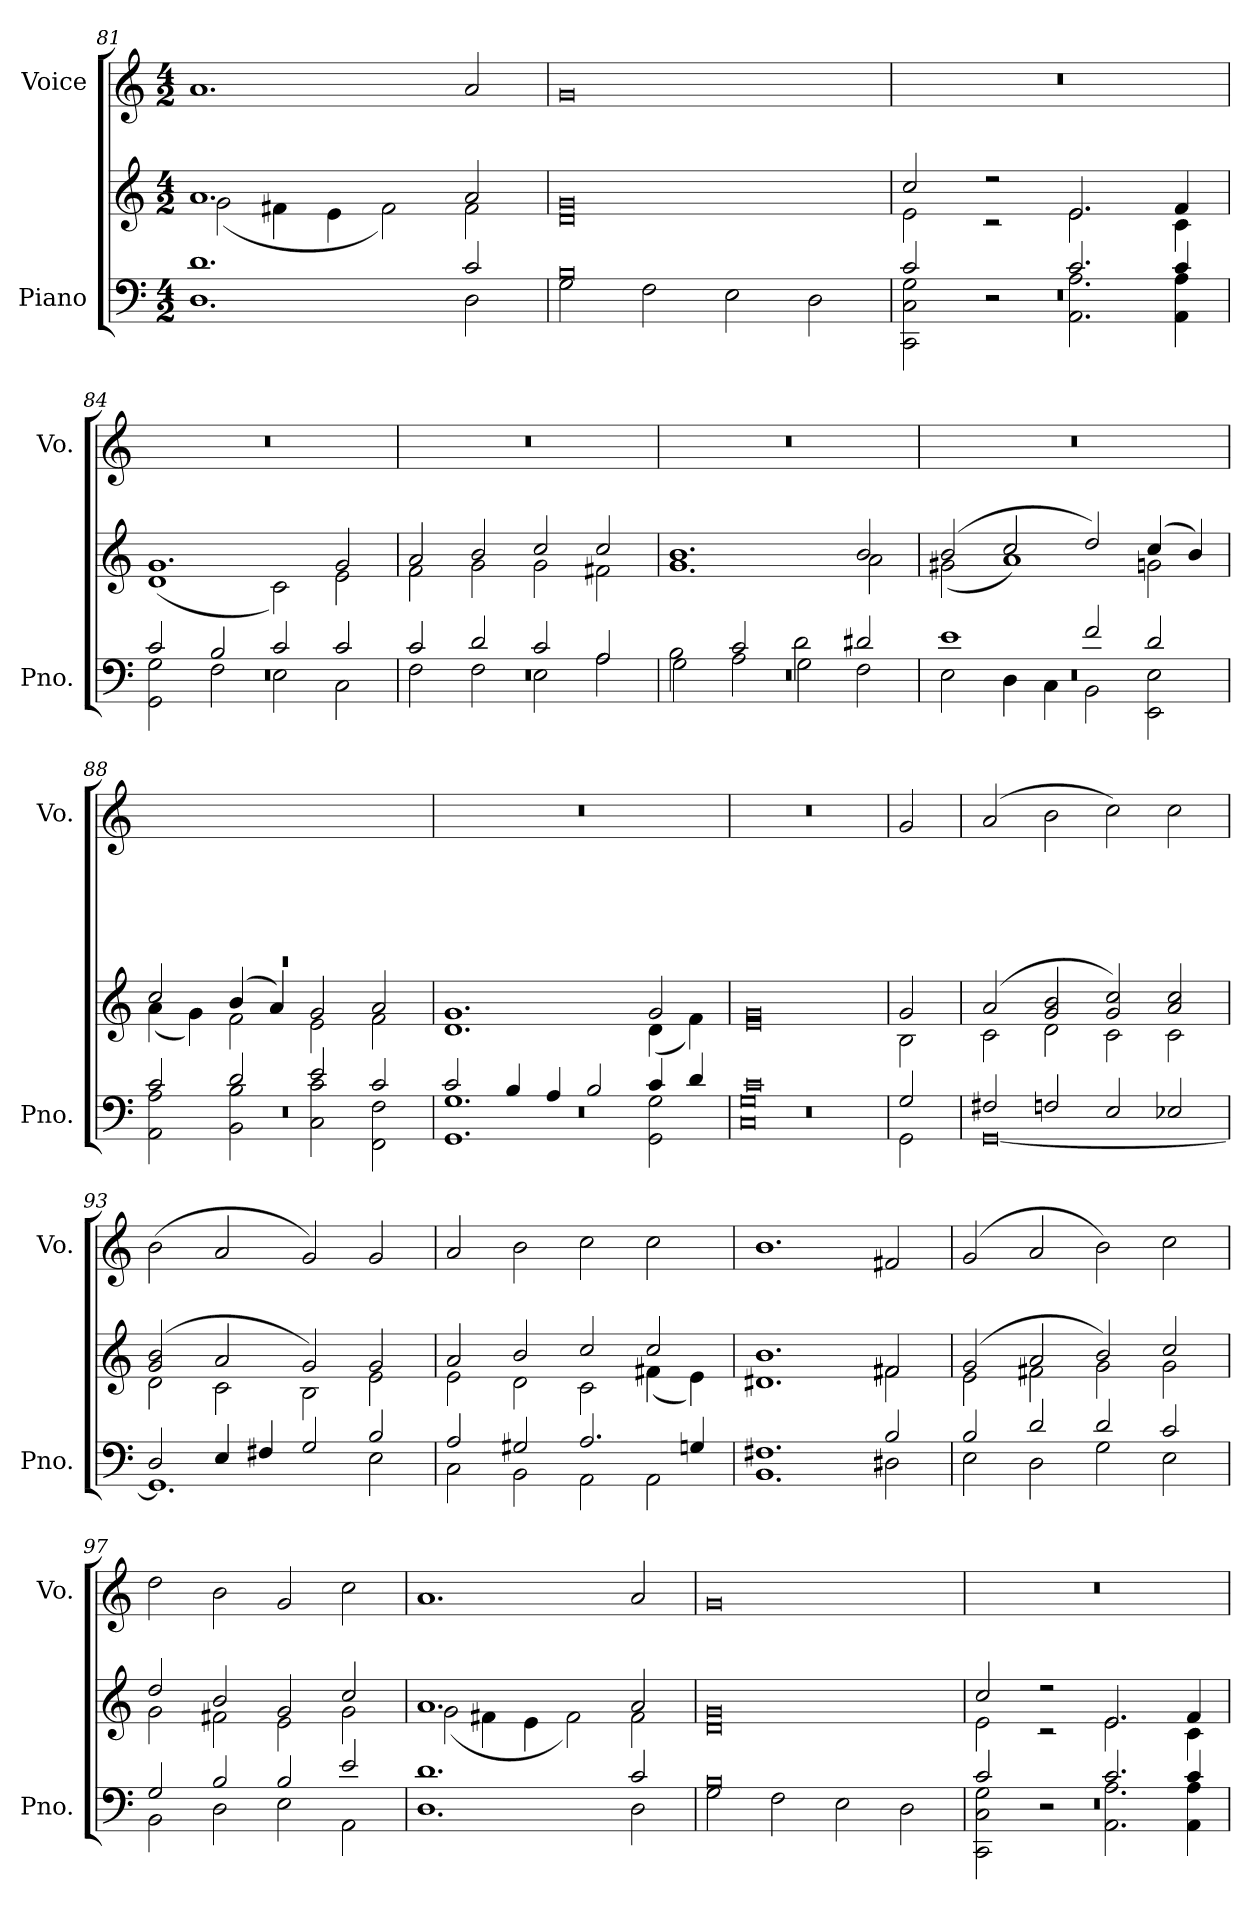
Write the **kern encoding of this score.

**kern	**kern	**kern
*part2	*part2	*part1
*staff3	*staff2	*staff1
*I"Piano	*	*I"Voice
*I'Pno.	*	*I'Vo.
*clefF4	*clefG2	*clefG2
*k[]	*k[]	*k[]
*C:	*C:	*C:
*M4/2	*M4/2	*M4/2
=81	=81	=81
*^	*^	*
1.d	1.D	1.a	(2g\	1.a
.	.	.	4f#X\	.
.	.	.	4e\	.
.	.	.	2f#\)	.
2c/	2D\	2a/	2f#\	2a/
=82	=82	=82	=82	=82
0B	2G\	0g	0d	0g
.	2F\	.	.	.
.	2E\	.	.	.
.	2D\	.	.	.
=83	=83	=83	=83	=83
*	*^	*	*	*
0r	2c/	2CC\ 2C\ 2G\	2cc/	2e\	0r
.	2r	2r	2r	2r	.
.	2.c/	2.AA\ 2.A\	2.e/	2.e\	.
.	4c/	4AA\ 4A\	4f/	4c\	.
=84	=84	=84	=84	=84	=84
0r	2c/	2GG\ 2G\	1.g	(1d	0r
.	2B/	2F\	.	.	.
.	2c/	2E\	.	2c\)	.
.	2c/	2C\	2g/	2e\	.
!!LO:LB:g=z
=85	=85	=85	=85	=85	=85
0r	2c/	2F\	2a/	2f\	0r
.	2d/	2F\	2b/	2g\	.
.	2c/	2E\	2cc/	2g\	.
.	2A/	2A\	2cc/	2f#X\	.
=86	=86	=86	=86	=86	=86
0r	2B\	2G\	1.b	1.g	0r
.	2c/	2A\	.	.	.
.	2d\	2G\	.	.	.
.	2d#X/	2F\	2b/	2a\	.
=87	=87	=87	=87	=87	=87
0r	1e	2E\	(2b/	(2g#X\	0r
.	.	4D\	2cc/	1a)	.
.	.	4C\	.	.	.
.	2f/	2BB\	2dd/)	.	.
.	2d/	2EE\ 2E\	(4cc/	2gn\	.
.	.	.	4b/)	.	.
=88	=88	=88	=88	=88	=88
0r	2c/	2AA\ 2A\	2cc/	(4a\	0rDDD
.	.	.	.	4g\)	.
.	2d/	2BB\ 2B\	(4b/	2f\	.
.	.	.	4a/)	.	.
.	2e/	2C\ 2c\	2g/	2e\	.
.	2c/	2FF\ 2F\	2a/	2f\	.
=89	=89	=89	=89	=89	=89
0r	2c/	1.GG 1.G	1.g	1.d	0r
.	4B/	.	.	.	.
.	4A/	.	.	.	.
.	2B/	.	.	.	.
.	4c/	2GG\ 2G\	2g/	(4d\	.
.	4d/	.	.	4f\)	.
=90	=90	=90	=90	=90	=90
0r	0c	0C 0G	0g	0e	0r
*	*v	*v	*	*	*
=91	=91	=91	=91	=91
2G/	2GG\	2g/	2B\	2g/
!!LO:LB:g=z
=92	=92	=92	=92	=92
2F#X/	[0GG	(2a/	2c\	(2a/
2Fn/	.	2g/ 2b/	2d\	2b\
2E/	.	2g/ 2cc/)	2c\	2cc\)
2E-X/	.	2a/ 2cc/	2c\	2cc\
=93	=93	=93	=93	=93
2D/	1.GG]	(2g/ 2b/	2d\	(2b\
4E/	.	2a/	2c\	2a/
4F#X/	.	.	.	.
2G/	.	2g/)	2B\	2g/)
2B/	2E\	2g/	2e\	2g/
=94	=94	=94	=94	=94
2A/	2C\	2a/	2e\	2a/
2G#X/	2BB\	2b/	2d\	2b\
2.A/	2AA\	2cc/	2c\	2cc\
.	2AA\	2cc/	(4f#X\	2cc\
4Gn/	.	.	4e\)	.
=95	=95	=95	=95	=95
1.F#X	1.BB	1.b	1.d#X	1.b
2B/	2D#X\	2f#X/	2f#\	2f#X/
=96	=96	=96	=96	=96
2B/	2E\	(2g/	2e\	(2g/
2d/	2D\	2a/	2f#X\	2a/
2d/	2G\	2b/)	2g\	2b\)
2c/	2E\	2cc/	2g\	2cc\
=97	=97	=97	=97	=97
2G/	2BB\	2dd/	2g\	2dd\
2B/	2D\	2b/	2f#X\	2b\
2B/	2E\	2g/	2e\	2g/
2e/	2AA\	2cc/	2g\	2cc\
!!LO:LB:g=z
=98	=98	=98	=98	=98
1.d	1.D	1.a	(2g\	1.a
.	.	.	4f#X\	.
.	.	.	4e\	.
.	.	.	2f#\)	.
2c/	2D\	2a/	2f#\	2a/
=99	=99	=99	=99	=99
0B	2G\	0g	0d	0g
.	2F\	.	.	.
.	2E\	.	.	.
.	2D\	.	.	.
=100	=100	=100	=100	=100
*	*^	*	*	*
0r	2c/	2CC\ 2C\ 2G\	2cc/	2e\	0r
.	2r	2r	2r	2r	.
.	2.c/	2.AA\ 2.A\	2.e/	2.e\	.
.	4c/	4AA\ 4A\	4f/	4c\	.
*v	*v	*v	*	*	*
*	*v	*v	*
=	=	=
*-	*-	*-
